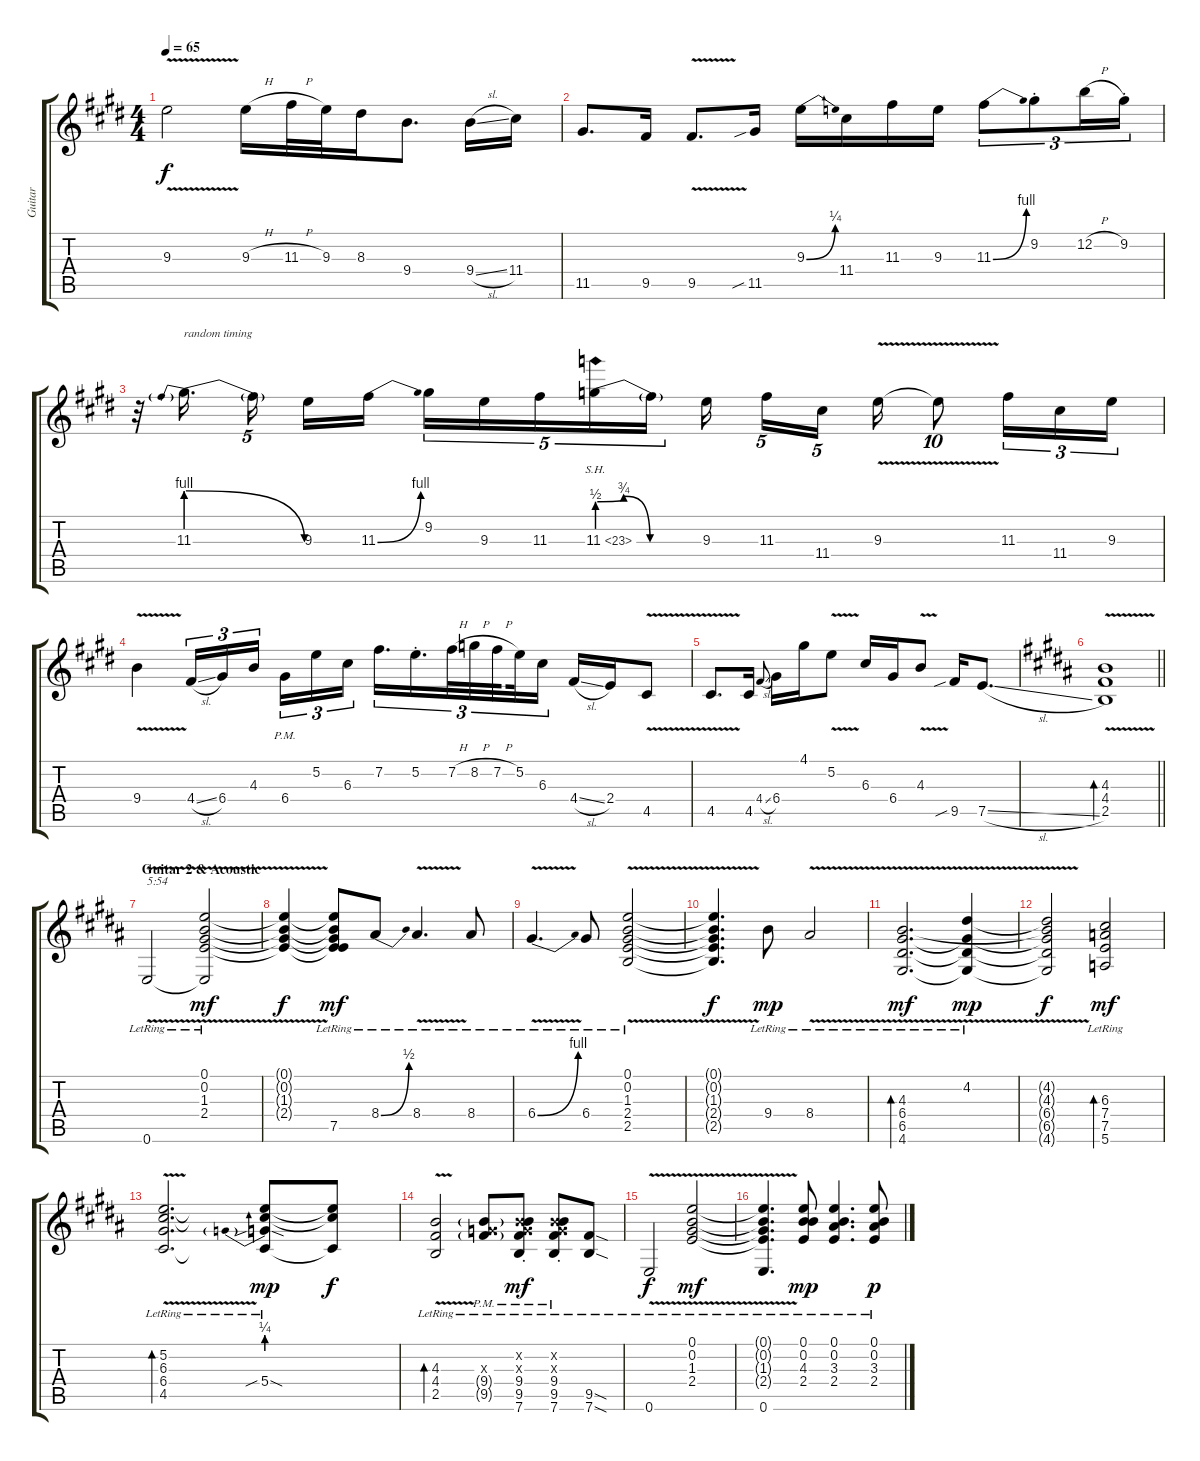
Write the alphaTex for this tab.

\track ("Guitar" "Guitar") {instrument electricguitarjazz}
\staff {score tabs}
\tuning (E4 B3 G3 D3 A2 E2) {hide}
\ts (4 4)
\tempo 65
\clef g2
\ks c#minor
9.3{v}.2{dy f} 9.3{h}.16 11.3{h}.32 9.3.32 8.3.16 9.4.8{d} 9.4{sl}.16 11.4.16 |
11.5.8{d} 9.5.16 9.5{v}.8{d} 11.5{sib}.16 9.3{be (bend 0 0 60 1)}.16 11.4.16 11.3.16 9.3.16 11.3{be (bend 0 0 60 4)}.8{tu (3 2)} 9.2{st}.8{tu (3 2)} 12.2{h}.16{tu (3 2)} 9.2{st}.16{tu (3 2)} |
r.32 11.3{be (prebendrelease 0 4 60 0)}.16{d txt "random timing" beam splitsecondary} 11.3{t}.16{tu (5 4) beam splitsecondary} 9.3.16 11.3{be (bend 0 0 60 4)}.16 9.2.16{tu (5 4)} 9.3.16{tu (5 4)} 11.3.16{tu (5 4)} 11.3{be (custom 0 2 15 3 30 0 60 0) sh 12}.16{tu (5 4)} 11.3{t}.16{tu (5 4) beam splitsecondary} 9.3.16{beam splitsecondary} 11.3.16{tu (5 4)} 11.4.16{tu (5 4) beam splitsecondary} 9.3{v}.16 9.3{t}.8{tu (10 8)} 11.3.16{tu (3 2)} 11.4.16{tu (3 2)} 9.3.16{tu (3 2)} |
9.4{v}.4 4.4{sl}.16{tu (3 2)} 6.4.16{tu (3 2)} 4.3.16{tu (3 2) beam splitsecondary} 6.4{pm}.16{tu (3 2)} 5.2.16{tu (3 2)} 6.3.16{tu (3 2)} 7.2.16{d tu (3 2)} 5.2{st}.16{d tu (3 2)} 7.2{h}.32{tu (3 2)} 8.2{h}.32{tu (3 2)} 7.2{h}.32{tu (3 2) beam splitsecondary} 5.2.32{tu (3 2)} 6.3.16{tu (3 2)} 4.4{sl}.16 2.4.16 4.5{v}.8 |
4.5{v}.8{d} 4.5.16 4.4{sl}.8{gr onbeat} 6.4.16 4.1.16 5.2{v}.8 6.3.16 6.4.16 4.3{v}.8 9.5{sib}.16 7.5{sl}.8{d} |
\barLineRight lightlight
\ks b
(4.3 4.4 2.5{v}).1{bd 120} |
\section ("" "Guitar 2 & Acoustic")
0.6{v lr}.2{txt "5:54"} (0.1{lr} 0.2{v lr} 1.3{v lr} 2.4{lr} 0.6{t}).2{dy mf} |
(0.1{t} 0.2{t} 1.3{t} 2.4{t}).4{dy f} (0.1{t} 0.2{t} 1.3{t} 2.4{t} 7.5{lr}).8{dy mf} 8.4{be (bend 0 0 60 2) lr}.8 8.4{v lr}.4{d} 8.4{lr}.8 |
6.4{be (bend 0 0 60 4) v lr}.4{d} 6.4{lr}.8 (0.1{lr} 0.2{lr} 1.3{v lr} 2.4{v lr} 2.5{lr}).2 |
(0.1{t} 0.2{t} 1.3{t} 2.4{t} 2.5{t}).4{d dy f} 9.4{lr}.8{dy mp} 8.4{v lr}.2 |
(4.3{v lr} 6.4{v lr} 6.5{lr} 4.6{lr}).2{d bd 240 dy mf} (4.2{v lr} 6.4{t} 6.5{t} 4.6{t}).4{dy mp} |
(4.2{t} 4.3{t} 6.4{t} 6.5{t} 4.6{t}).2{dy f} (6.3{lr} 7.4{lr} 7.5{lr} 5.6{lr}).2{bd 240 dy mf} |
(5.2{lr} 6.3{lr} 6.4{v lr} 4.5{lr}).2{d bd 240} (5.2{t} 6.3{t} 5.4{be (prebend 0 1 60 1) sib sod lr} 4.5{t}).8{dy mp} (5.2{t} 6.3{t} 4.5{t}).8{dy f} |
(4.3{v lr} 4.4{lr} 2.5{lr}).2{bd 240} (0.3{x} 9.4{g pm lr} 9.5{g pm lr}).8 (0.2{x} 0.3{x} 9.4{pm lr} 9.5{pm st lr} 7.6{st lr}).8{dy mf} (0.2{x} 0.3{x} 9.4{pm lr} 9.5{pm st lr} 7.6{pm st lr}).8 (9.5{sod lr} 7.6{sod lr}).8 |
0.6{v lr}.2{dy f} (0.1{lr} 0.2{v lr} 1.3{v lr} 2.4{lr}).2{dy mf} |
(0.1{t} 0.2{t} 1.3{t} 2.4{t} 0.6{v lr}).4{d} (0.1{lr} 0.2{lr} 4.3{lr} 2.4{lr}).8{dy mp} (0.1{lr} 0.2{lr} 3.3{lr} 2.4{lr}).4{d} (0.1{lr} 0.2{lr} 3.3{lr} 2.4{lr}).8{dy p}
